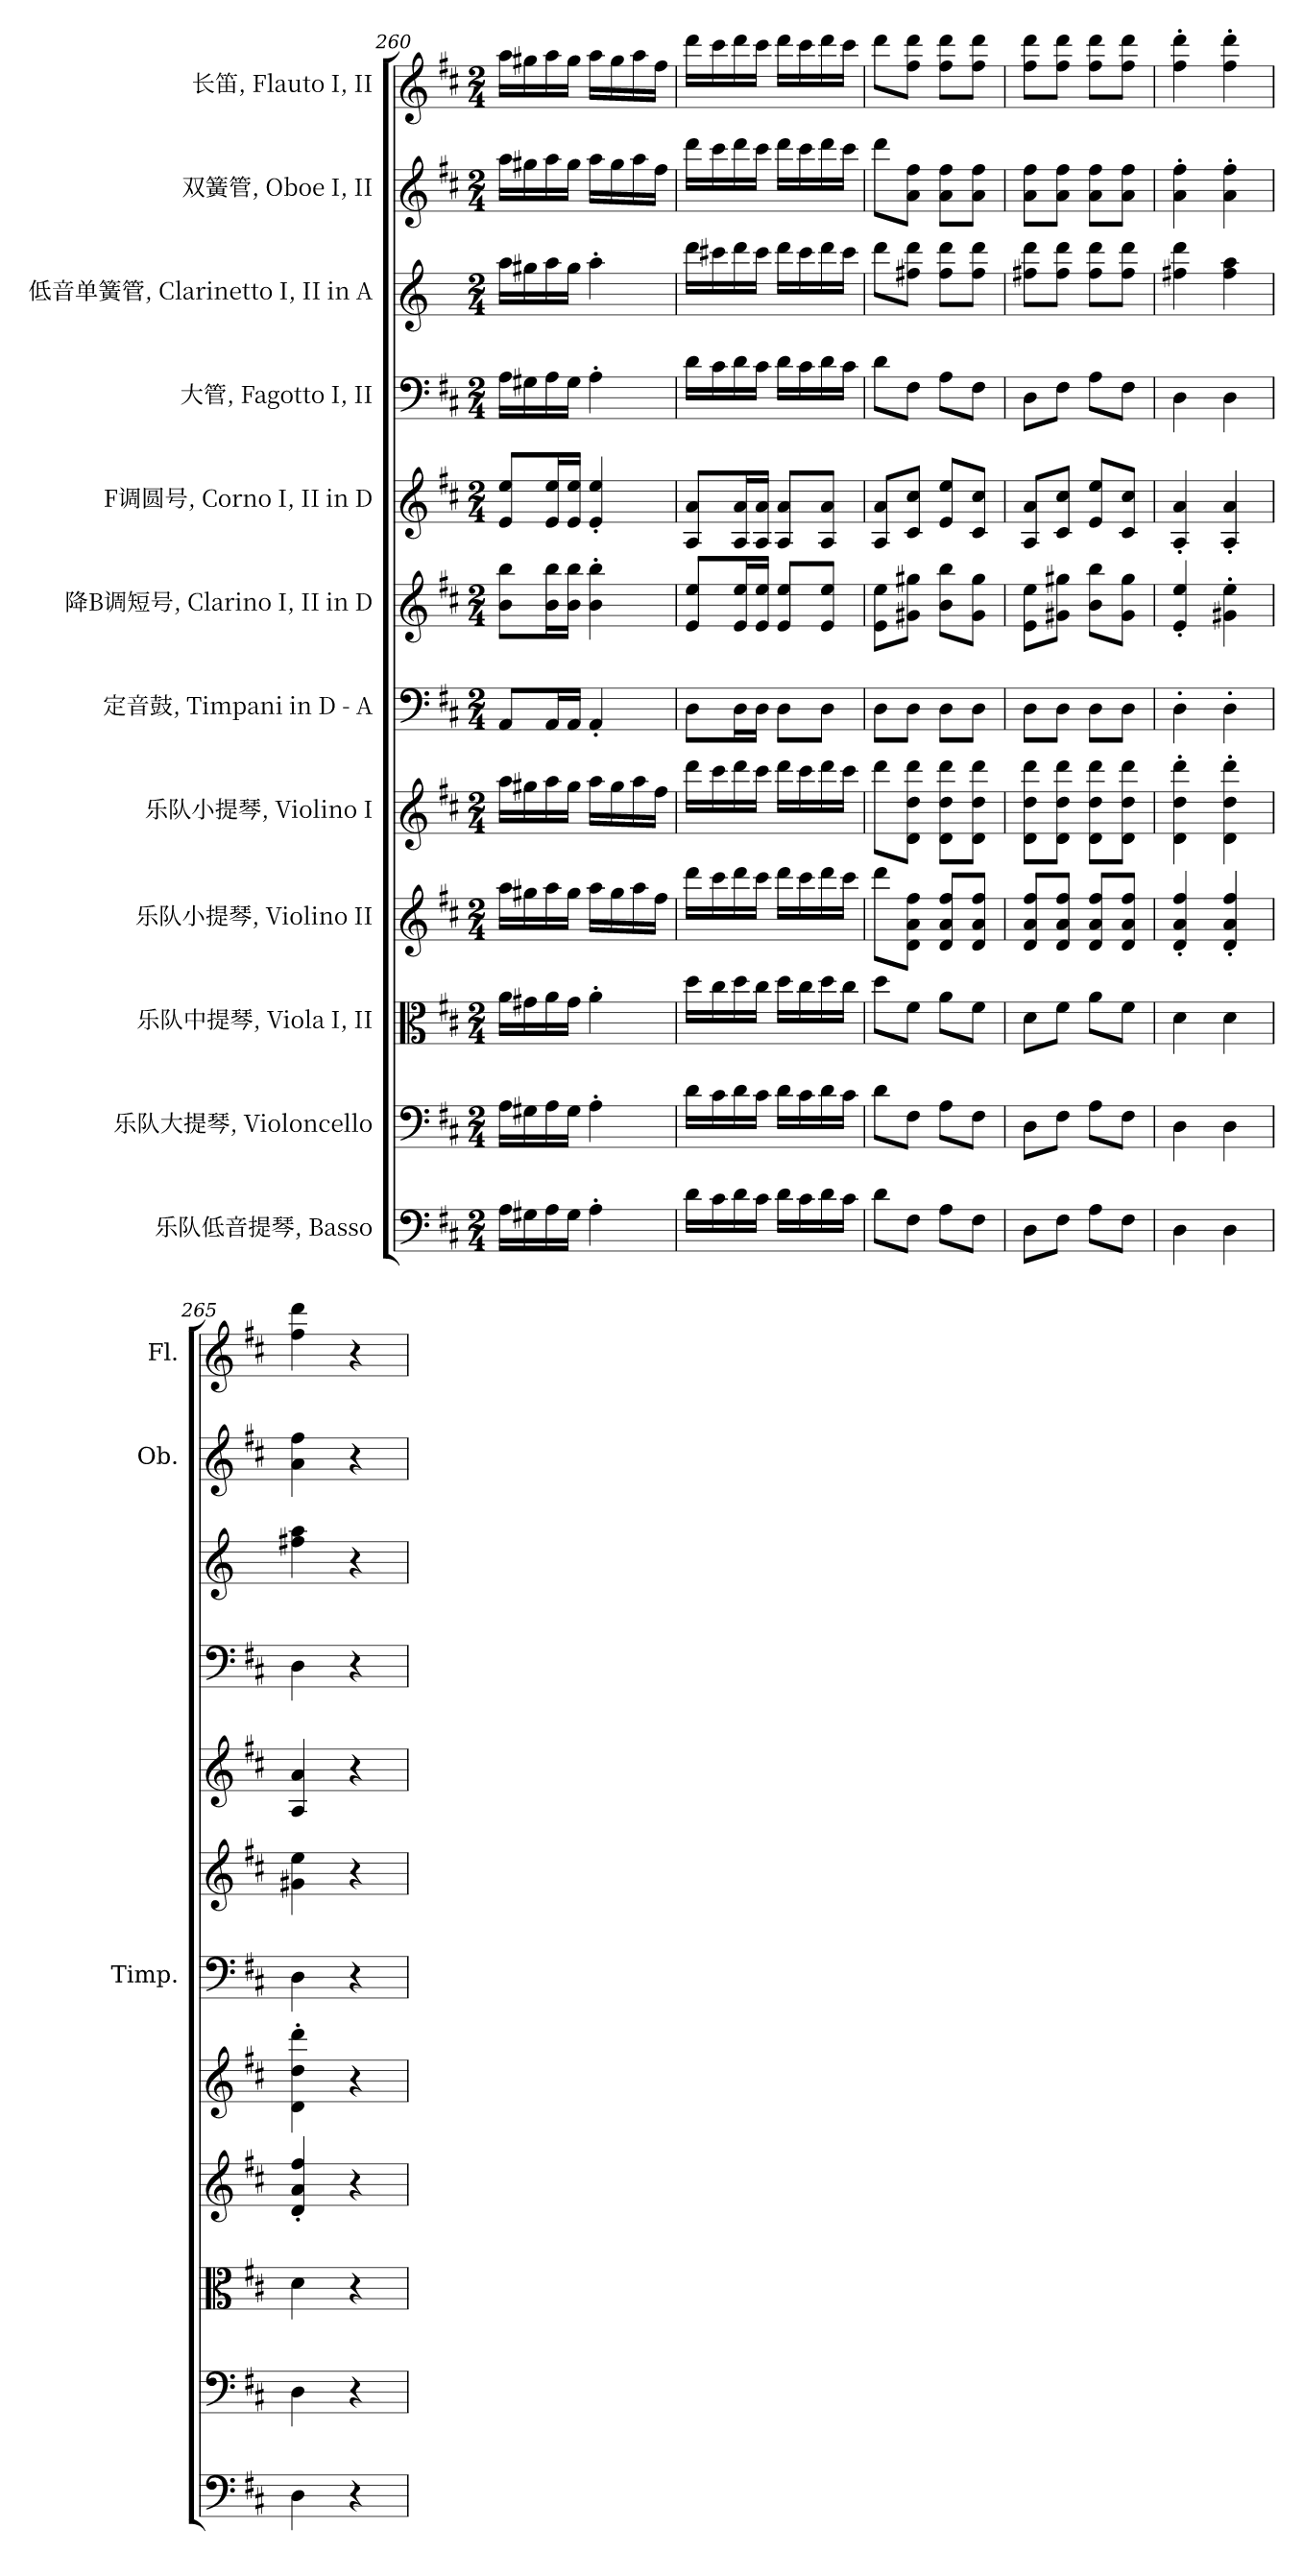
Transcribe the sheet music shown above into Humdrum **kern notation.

**kern	**kern	**kern	**kern	**kern	**kern	**kern	**kern	**kern	**kern	**kern	**kern
*part12	*part11	*part10	*part9	*part8	*part7	*part6	*part5	*part4	*part3	*part2	*part1
*staff12	*staff11	*staff10	*staff9	*staff8	*staff7	*staff6	*staff5	*staff4	*staff3	*staff2	*staff1
*I"乐队低音提琴, Basso	*I"乐队大提琴, Violoncello	*I"乐队中提琴, Viola I, II	*I"乐队小提琴, Violino II	*I"乐队小提琴, Violino I	*I"定音鼓, Timpani in D - A	*I"降B调短号, Clarino I, II in D	*I"F调圆号, Corno I, II in D	*I"大管, Fagotto I, II	*I"低音单簧管, Clarinetto I, II in A	*I"双簧管, Oboe I, II	*I"长笛, Flauto I, II
*	*	*	*	*	*I'Timp.	*	*	*	*	*I'Ob.	*I'Fl.
*clefF4	*clefF4	*clefC3	*clefG2	*clefG2	*clefF4	*clefG2	*clefG2	*clefF4	*clefG2	*clefG2	*clefG2
*ITrd7c12	*	*	*	*	*	*ITrd1c2	*ITrd4c7	*	*ITrd8c14	*	*
*k[f#c#]	*k[f#c#]	*k[f#c#]	*k[f#c#]	*k[f#c#]	*k[f#c#]	*k[]	*k[f#]	*k[f#c#]	*k[]	*k[f#c#]	*k[f#c#]
*M2/4	*M2/4	*M2/4	*M2/4	*M2/4	*M2/4	*M2/4	*M2/4	*M2/4	*M2/4	*M2/4	*M2/4
=260	=260	=260	=260	=260	=260	=260	=260	=260	=260	=260	=260
16AA\LL	16A\LL	16a\LL	16aa\LL	16aa\LL	8AA/L	8a\ 8aa\L	8A/ 8a/L	16A\LL	16a\LL	16aa\LL	16aa\LL
16GG#X\	16G#X\	16g#X\	16gg#X\	16gg#X\	.	.	.	16G#X\	16g#X\	16gg#X\	16gg#X\
16AA\	16A\	16a\	16aa\	16aa\	16AA/L	16a\ 16aa\L	16A/ 16a/L	16A\	16a\	16aa\	16aa\
16GG#\JJ	16G#\JJ	16g#\JJ	16gg#\JJ	16gg#\JJ	16AA/JJ	16a\ 16aa\JJ	16A/ 16a/JJ	16G#\JJ	16g#\JJ	16gg#\JJ	16gg#\JJ
4AA'\	4A'\	4a'\	16aa\LL	16aa\LL	4AA'/	4a\' 4aa\'	4A/' 4a/'	4A'\	4a'\	16aa\LL	16aa\LL
.	.	.	16gg#\	16gg#\	.	.	.	.	.	16gg#\	16gg#\
.	.	.	16aa\	16aa\	.	.	.	.	.	16aa\	16aa\
.	.	.	16ff#\JJ	16ff#\JJ	.	.	.	.	.	16ff#\JJ	16ff#\JJ
=261	=261	=261	=261	=261	=261	=261	=261	=261	=261	=261	=261
16D\LL	16d\LL	16dd\LL	16ddd\LL	16ddd\LL	8D\L	8d/ 8dd/L	8D/ 8d/L	16d\LL	16dd\LL	16ddd\LL	16ddd\LL
16C#\	16c#\	16cc#\	16ccc#\	16ccc#\	.	.	.	16c#\	16cc#X\	16ccc#\	16ccc#\
16D\	16d\	16dd\	16ddd\	16ddd\	16D\L	16d/ 16dd/L	16D/ 16d/L	16d\	16dd\	16ddd\	16ddd\
16C#\JJ	16c#\JJ	16cc#\JJ	16ccc#\JJ	16ccc#\JJ	16D\JJ	16d/ 16dd/JJ	16D/ 16d/JJ	16c#\JJ	16cc#\JJ	16ccc#\JJ	16ccc#\JJ
16D\LL	16d\LL	16dd\LL	16ddd\LL	16ddd\LL	8D\L	8d/ 8dd/L	8D/ 8d/L	16d\LL	16dd\LL	16ddd\LL	16ddd\LL
16C#\	16c#\	16cc#\	16ccc#\	16ccc#\	.	.	.	16c#\	16cc#\	16ccc#\	16ccc#\
16D\	16d\	16dd\	16ddd\	16ddd\	8D\J	8d/ 8dd/J	8D/ 8d/J	16d\	16dd\	16ddd\	16ddd\
16C#\JJ	16c#\JJ	16cc#\JJ	16ccc#\JJ	16ccc#\JJ	.	.	.	16c#\JJ	16cc#\JJ	16ccc#\JJ	16ccc#\JJ
!!LO:PB:g=z
=262	=262	=262	=262	=262	=262	=262	=262	=262	=262	=262	=262
8D\L	8d\L	8dd\L	8ddd\L	8ddd\L	8D\L	8d\ 8dd\L	8D/ 8d/L	8d\L	8dd\L	8ddd\L	8ddd\L
8FF#\J	8F#\J	8f#\J	8d\ 8a\ 8ff#\J	8d\ 8dd\ 8ddd\J	8D\J	8f#X\ 8ff#X\J	8F#/ 8f#/J	8F#\J	8f#X\ 8dd\J	8a\ 8ff#\J	8ff#\ 8ddd\J
8AA\L	8A\L	8a\L	8d/ 8a/ 8ff#/L	8d\ 8dd\ 8ddd\L	8D\L	8a\ 8aa\L	8A/ 8a/L	8A\L	8f#\ 8dd\L	8a\ 8ff#\L	8ff#\ 8ddd\L
8FF#\J	8F#\J	8f#\J	8d/ 8a/ 8ff#/J	8d\ 8dd\ 8ddd\J	8D\J	8f#\ 8ff#\J	8F#/ 8f#/J	8F#\J	8f#\ 8dd\J	8a\ 8ff#\J	8ff#\ 8ddd\J
=263	=263	=263	=263	=263	=263	=263	=263	=263	=263	=263	=263
8DD\L	8D\L	8d\L	8d/ 8a/ 8ff#/L	8d\ 8dd\ 8ddd\L	8D\L	8d\ 8dd\L	8D/ 8d/L	8D\L	8f#X\ 8dd\L	8a\ 8ff#\L	8ff#\ 8ddd\L
8FF#\J	8F#\J	8f#\J	8d/ 8a/ 8ff#/J	8d\ 8dd\ 8ddd\J	8D\J	8f#X\ 8ff#X\J	8F#/ 8f#/J	8F#\J	8f#\ 8dd\J	8a\ 8ff#\J	8ff#\ 8ddd\J
8AA\L	8A\L	8a\L	8d/ 8a/ 8ff#/L	8d\ 8dd\ 8ddd\L	8D\L	8a\ 8aa\L	8A/ 8a/L	8A\L	8f#\ 8dd\L	8a\ 8ff#\L	8ff#\ 8ddd\L
8FF#\J	8F#\J	8f#\J	8d/ 8a/ 8ff#/J	8d\ 8dd\ 8ddd\J	8D\J	8f#\ 8ff#\J	8F#/ 8f#/J	8F#\J	8f#\ 8dd\J	8a\ 8ff#\J	8ff#\ 8ddd\J
=264	=264	=264	=264	=264	=264	=264	=264	=264	=264	=264	=264
*	*	*	*	*	*	*	*	*	*	*	*MM118
4DD\	4D\	4d\	4d/' 4a/' 4ff#/'	4d\' 4dd\' 4ddd\'	4D'\	4d/' 4dd/'	4D/' 4d/'	4D\	4f#X\ 4dd\	4a\' 4ff#\'	4ff#\' 4ddd\'
4DD\	4D\	4d\	4d/' 4a/' 4ff#/'	4d\' 4dd\' 4ddd\'	4D'\	4f#X\' 4dd\'	4D/' 4d/'	4D\	4f#\ 4a\	4a\' 4ff#\'	4ff#\' 4ddd\'
=265	=265	=265	=265	=265	=265	=265	=265	=265	=265	=265	=265
*	*	*	*	*	*	*	*	*	*	*	*MM78
4DD\	4D\	4d\	4d/' 4a/' 4ff#/'	4d\' 4dd\' 4ddd\'	4D\	4f#X\ 4dd\	4D/ 4d/	4D\	4f#X\ 4a\	4a\ 4ff#\	4ff#\ 4ddd\
4r	4r	4r	4r	4r	4r	4r	4r	4r	4r	4r	4r
=	=	=	=	=	=	=	=	=	=	=	=
*-	*-	*-	*-	*-	*-	*-	*-	*-	*-	*-	*-
